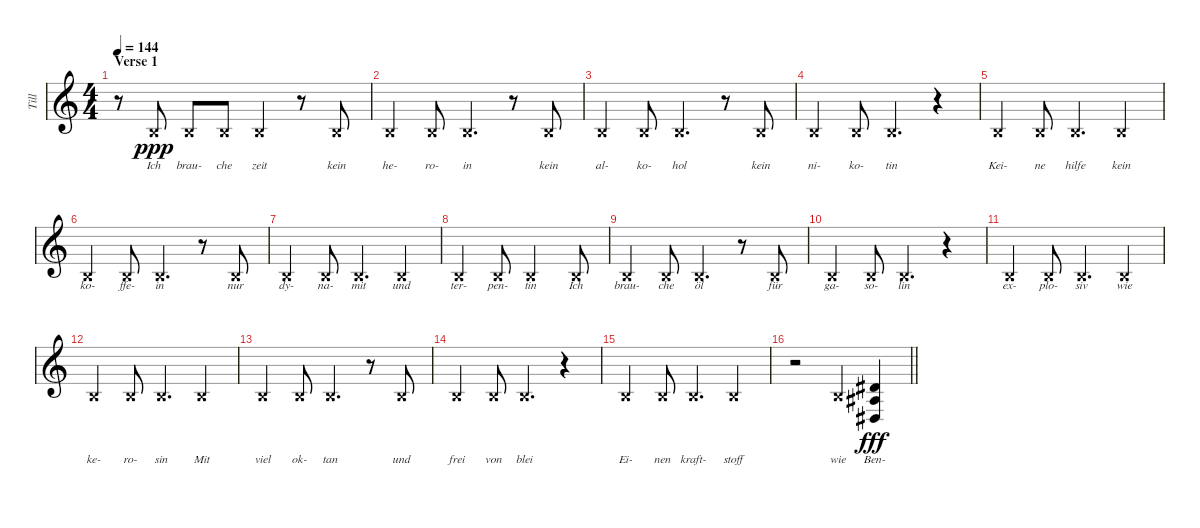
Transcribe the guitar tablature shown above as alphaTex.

\track ("Till" "Till") {instrument lead2sawtooth}
\staff {score}
\tuning (E4 B3 G3 D3 A2 E2) {hide}
\ts (4 4)
\section ("" "Verse 1")
\tempo 144
\clef g2
\ks c
r.8{dy ppp} 0.2{x}.8{lyrics (0 "Ich") lyrics (1 "") lyrics (2 "") lyrics (3 "") lyrics (4 "") beam Up} 0.2{x}.8{lyrics (0 "brau-") lyrics (1 "") lyrics (2 "") lyrics (3 "") lyrics (4 "") beam Up} 0.2{x}.8{lyrics (0 "che") lyrics (1 "") lyrics (2 "") lyrics (3 "") lyrics (4 "") beam Up} 0.2{x}.4{lyrics (0 "zeit") lyrics (1 "") lyrics (2 "") lyrics (3 "") lyrics (4 "") beam Up} r.8 0.2{x}.8{lyrics (0 "kein") lyrics (1 "") lyrics (2 "") lyrics (3 "") lyrics (4 "") beam Up} |
0.2{x}.4{lyrics (0 "he-") lyrics (1 "") lyrics (2 "") lyrics (3 "") lyrics (4 "") beam Up} 0.2{x}.8{lyrics (0 "ro-") lyrics (1 "") lyrics (2 "") lyrics (3 "") lyrics (4 "") beam Up} 0.2{x}.4{d lyrics (0 "in") lyrics (1 "") lyrics (2 "") lyrics (3 "") lyrics (4 "") beam Up} r.8 0.2{x}.8{lyrics (0 "kein") lyrics (1 "") lyrics (2 "") lyrics (3 "") lyrics (4 "") beam Up} |
0.2{x}.4{lyrics (0 "al-") lyrics (1 "") lyrics (2 "") lyrics (3 "") lyrics (4 "") beam Up} 0.2{x}.8{lyrics (0 "ko-") lyrics (1 "") lyrics (2 "") lyrics (3 "") lyrics (4 "") beam Up} 0.2{x}.4{d lyrics (0 "hol") lyrics (1 "") lyrics (2 "") lyrics (3 "") lyrics (4 "") beam Up} r.8 0.2{x}.8{lyrics (0 "kein") lyrics (1 "") lyrics (2 "") lyrics (3 "") lyrics (4 "") beam Up} |
0.2{x}.4{lyrics (0 "ni-") lyrics (1 "") lyrics (2 "") lyrics (3 "") lyrics (4 "") beam Up} 0.2{x}.8{lyrics (0 "ko-") lyrics (1 "") lyrics (2 "") lyrics (3 "") lyrics (4 "") beam Up} 0.2{x}.4{d lyrics (0 "tin") lyrics (1 "") lyrics (2 "") lyrics (3 "") lyrics (4 "") beam Up} r.4 |
0.2{x}.4{lyrics (0 "Kei-") lyrics (1 "") lyrics (2 "") lyrics (3 "") lyrics (4 "") beam Up} 0.2{x}.8{lyrics (0 "ne") lyrics (1 "") lyrics (2 "") lyrics (3 "") lyrics (4 "") beam Up} 0.2{x}.4{d lyrics (0 "hilfe") lyrics (1 "") lyrics (2 "") lyrics (3 "") lyrics (4 "") beam Up} 0.2{x}.4{lyrics (0 "kein") lyrics (1 "") lyrics (2 "") lyrics (3 "") lyrics (4 "") beam Up} |
0.2{x}.4{lyrics (0 "ko-") lyrics (1 "") lyrics (2 "") lyrics (3 "") lyrics (4 "") beam Up} 0.2{x}.8{lyrics (0 "ffe-") lyrics (1 "") lyrics (2 "") lyrics (3 "") lyrics (4 "") beam Up} 0.2{x}.4{d lyrics (0 "in") lyrics (1 "") lyrics (2 "") lyrics (3 "") lyrics (4 "") beam Up} r.8 0.2{x}.8{lyrics (0 "nur") lyrics (1 "") lyrics (2 "") lyrics (3 "") lyrics (4 "") beam Up} |
0.2{x}.4{lyrics (0 "dy-") lyrics (1 "") lyrics (2 "") lyrics (3 "") lyrics (4 "") beam Up} 0.2{x}.8{lyrics (0 "na-") lyrics (1 "") lyrics (2 "") lyrics (3 "") lyrics (4 "") beam Up} 0.2{x}.4{d lyrics (0 "mit") lyrics (1 "") lyrics (2 "") lyrics (3 "") lyrics (4 "") beam Up} 0.2{x}.4{lyrics (0 "und") lyrics (1 "") lyrics (2 "") lyrics (3 "") lyrics (4 "") beam Up} |
0.2{x}.4{lyrics (0 "ter-") lyrics (1 "") lyrics (2 "") lyrics (3 "") lyrics (4 "") beam Up} 0.2{x}.8{lyrics (0 "pen-") lyrics (1 "") lyrics (2 "") lyrics (3 "") lyrics (4 "") beam Up} 0.2{x}.2{lyrics (0 "tin") lyrics (1 "") lyrics (2 "") lyrics (3 "") lyrics (4 "") beam Up} 0.2{x}.8{lyrics (0 "Ich") lyrics (1 "") lyrics (2 "") lyrics (3 "") lyrics (4 "") beam Up} |
0.2{x}.4{lyrics (0 "brau-") lyrics (1 "") lyrics (2 "") lyrics (3 "") lyrics (4 "") beam Up} 0.2{x}.8{lyrics (0 "che") lyrics (1 "") lyrics (2 "") lyrics (3 "") lyrics (4 "") beam Up} 0.2{x}.4{d lyrics (0 "öl") lyrics (1 "") lyrics (2 "") lyrics (3 "") lyrics (4 "") beam Up} r.8 0.2{x}.8{lyrics (0 "für") lyrics (1 "") lyrics (2 "") lyrics (3 "") lyrics (4 "") beam Up} |
0.2{x}.4{lyrics (0 "ga-") lyrics (1 "") lyrics (2 "") lyrics (3 "") lyrics (4 "") beam Up} 0.2{x}.8{lyrics (0 "so-") lyrics (1 "") lyrics (2 "") lyrics (3 "") lyrics (4 "") beam Up} 0.2{x}.4{d lyrics (0 "lin") lyrics (1 "") lyrics (2 "") lyrics (3 "") lyrics (4 "") beam Up} r.4 |
0.2{x}.4{lyrics (0 "ex-") lyrics (1 "") lyrics (2 "") lyrics (3 "") lyrics (4 "") beam Up} 0.2{x}.8{lyrics (0 "plo-") lyrics (1 "") lyrics (2 "") lyrics (3 "") lyrics (4 "") beam Up} 0.2{x}.4{d lyrics (0 "siv") lyrics (1 "") lyrics (2 "") lyrics (3 "") lyrics (4 "") beam Up} 0.2{x}.4{lyrics (0 "wie") lyrics (1 "") lyrics (2 "") lyrics (3 "") lyrics (4 "") beam Up} |
0.2{x}.4{lyrics (0 "ke-") lyrics (1 "") lyrics (2 "") lyrics (3 "") lyrics (4 "") beam Up} 0.2{x}.8{lyrics (0 "ro-") lyrics (1 "") lyrics (2 "") lyrics (3 "") lyrics (4 "") beam Up} 0.2{x}.4{d lyrics (0 "sin") lyrics (1 "") lyrics (2 "") lyrics (3 "") lyrics (4 "") beam Up} 0.2{x}.4{lyrics (0 "Mit") lyrics (1 "") lyrics (2 "") lyrics (3 "") lyrics (4 "") beam Up} |
0.2{x}.4{lyrics (0 "viel") lyrics (1 "") lyrics (2 "") lyrics (3 "") lyrics (4 "") beam Up} 0.2{x}.8{lyrics (0 "ok-") lyrics (1 "") lyrics (2 "") lyrics (3 "") lyrics (4 "") beam Up} 0.2{x}.4{d lyrics (0 "tan") lyrics (1 "") lyrics (2 "") lyrics (3 "") lyrics (4 "") beam Up} r.8 0.2{x}.8{lyrics (0 "und") lyrics (1 "") lyrics (2 "") lyrics (3 "") lyrics (4 "") beam Up} |
0.2{x}.4{lyrics (0 "frei") lyrics (1 "") lyrics (2 "") lyrics (3 "") lyrics (4 "") beam Up} 0.2{x}.8{lyrics (0 "von") lyrics (1 "") lyrics (2 "") lyrics (3 "") lyrics (4 "") beam Up} 0.2{x}.4{d lyrics (0 "blei") lyrics (1 "") lyrics (2 "") lyrics (3 "") lyrics (4 "") beam Up} r.4 |
0.2{x}.4{lyrics (0 "Ei-") lyrics (1 "") lyrics (2 "") lyrics (3 "") lyrics (4 "") beam Up} 0.2{x}.8{lyrics (0 "nen") lyrics (1 "") lyrics (2 "") lyrics (3 "") lyrics (4 "") beam Up} 0.2{x}.4{d lyrics (0 "kraft-") lyrics (1 "") lyrics (2 "") lyrics (3 "") lyrics (4 "") beam Up} 0.2{x}.4{lyrics (0 "stoff") lyrics (1 "") lyrics (2 "") lyrics (3 "") lyrics (4 "") beam Up} |
\barLineRight lightlight
r.2 0.2{x}.4{lyrics (0 "wie") lyrics (1 "") lyrics (2 "") lyrics (3 "") lyrics (4 "") beam Up} (4.2 3.3 6.5).4{lyrics (0 "Ben-") lyrics (1 "") lyrics (2 "") lyrics (3 "") lyrics (4 "") dy fff}
